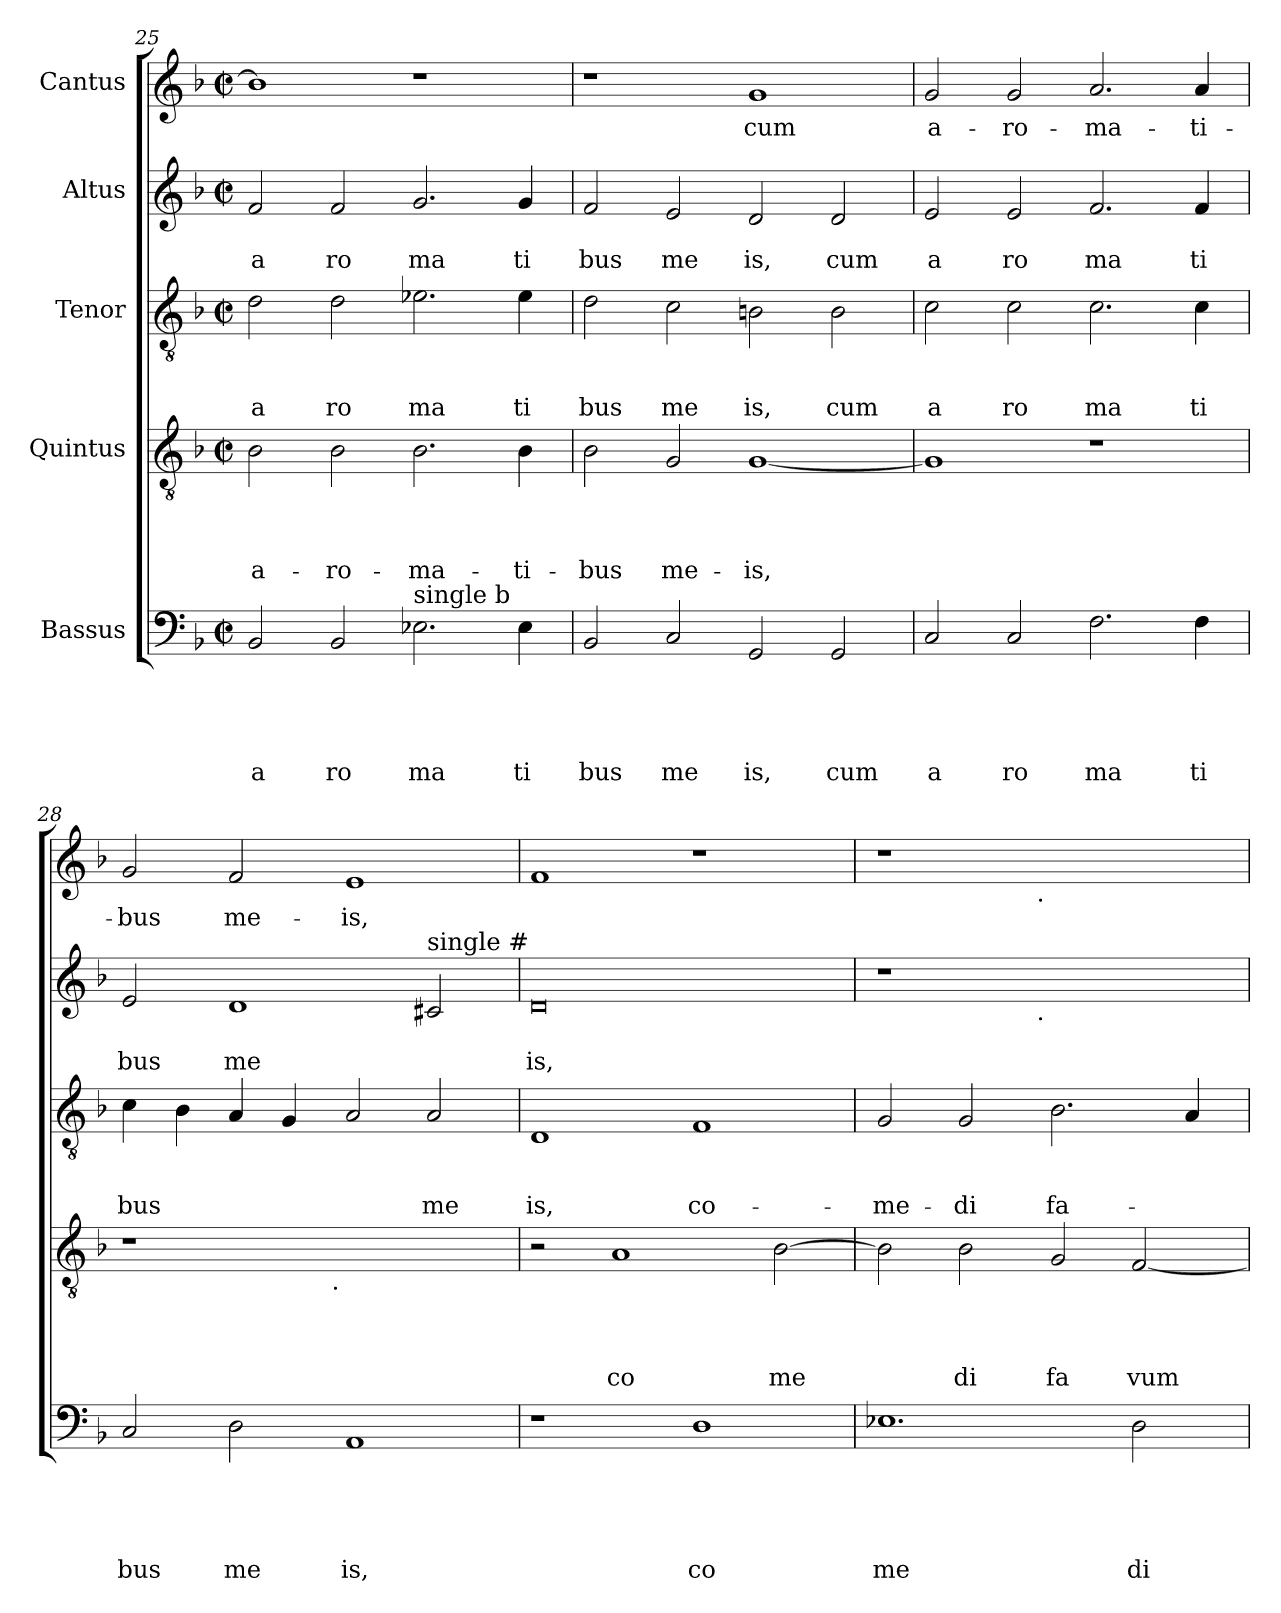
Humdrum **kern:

**kern	**text	**text	**text	**text	**text	**kern	**text	**text	**text	**text	**kern	**text	**text	**text	**kern	**text	**text	**kern	**text
*part5	*part5	*part5	*part5	*part5	*part5	*part4	*part4	*part4	*part4	*part4	*part3	*part3	*part3	*part3	*part2	*part2	*part2	*part1	*part1
*staff5	*staff5	*staff5	*staff5	*staff5	*staff5	*staff4	*staff4	*staff4	*staff4	*staff4	*staff3	*staff3	*staff3	*staff3	*staff2	*staff2	*staff2	*staff1	*staff1
*I"Bassus	*	*	*	*	*	*I"Quintus	*	*	*	*	*I"Tenor	*	*	*	*I"Altus	*	*	*I"Cantus	*
*clefF4	*	*	*	*	*	*clefGv2	*	*	*	*	*clefGv2	*	*	*	*clefG2	*	*	*clefG2	*
*k[b-]	*	*	*	*	*	*k[b-]	*	*	*	*	*k[b-]	*	*	*	*k[b-]	*	*	*k[b-]	*
*F:	*	*	*	*	*	*F:	*	*	*	*	*F:	*	*	*	*F:	*	*	*F:	*
*M2/2	*	*	*	*	*	*M2/2	*	*	*	*	*M2/2	*	*	*	*M2/2	*	*	*M2/2	*
*met(c|)	*	*	*	*	*	*met(c|)	*	*	*	*	*met(c|)	*	*	*	*met(c|)	*	*	*met(c|)	*
=25	=25	=25	=25	=25	=25	=25	=25	=25	=25	=25	=25	=25	=25	=25	=25	=25	=25	=25	=25
!	!	!	!	!	!LO:LY:b	!	!	!	!	!LO:LY:b	!	!	!	!LO:LY:b	!	!	!LO:LY:b	!	!
2BB-/	.	.	.	.	a	2B-\	.	.	.	a-	2d\	.	.	a	2f/	.	a	1b-]	.
!	!	!	!	!	!LO:LY:b	!	!	!	!	!LO:LY:b	!	!	!	!LO:LY:b	!	!	!LO:LY:b	!	!
2BB-/	.	.	.	.	ro	2B-\	.	.	.	-ro-	2d\	.	.	ro	2f/	.	ro	.	.
!LO:TX:a:t=single b	!	!	!	!	!	!	!	!	!	!	!	!	!	!	!	!	!	!	!
!	!	!	!	!	!LO:LY:b	!	!	!	!	!LO:LY:b	!	!	!	!LO:LY:b	!	!	!LO:LY:b	!	!
2.E-\	.	.	.	.	ma	2.B-\	.	.	.	-ma-	2.e-X\	.	.	ma	2.g/	.	ma	1r	.
!	!	!	!	!	!LO:LY:b	!	!	!	!	!LO:LY:b	!	!	!	!LO:LY:b	!	!	!LO:LY:b	!	!
4E-\	.	.	.	.	ti	4B-\	.	.	.	-ti-	4e-\	.	.	ti	4g/	.	ti	.	.
=26	=26	=26	=26	=26	=26	=26	=26	=26	=26	=26	=26	=26	=26	=26	=26	=26	=26	=26	=26
!	!	!	!	!	!LO:LY:b	!	!	!	!	!LO:LY:b	!	!	!	!LO:LY:b	!	!	!LO:LY:b	!	!
2BB-/	.	.	.	.	bus	2B-\	.	.	.	-bus	2d\	.	.	bus	2f/	.	bus	1r	.
!	!	!	!	!	!LO:LY:b	!	!	!	!	!LO:LY:b	!	!	!	!LO:LY:b	!	!	!LO:LY:b	!	!
2C/	.	.	.	.	me	2G/	.	.	.	me-	2c\	.	.	me	2e/	.	me	.	.
!	!	!	!	!	!LO:LY:b	!	!	!	!	!LO:LY:b	!	!	!	!LO:LY:b	!	!	!LO:LY:b	!	!LO:LY:b
2GG/	.	.	.	.	is,	[<1G	.	.	.	-is,	2Bn\	.	.	is,	2d/	.	is,	1g	cum
!	!	!	!	!	!LO:LY:b	!	!	!	!	!	!	!	!	!LO:LY:b	!	!	!LO:LY:b	!	!
2GG/	.	.	.	.	cum	.	.	.	.	.	2B\	.	.	cum	2d/	.	cum	.	.
=27	=27	=27	=27	=27	=27	=27	=27	=27	=27	=27	=27	=27	=27	=27	=27	=27	=27	=27	=27
!	!	!	!	!	!LO:LY:b	!	!	!	!	!	!	!	!	!LO:LY:b	!	!	!LO:LY:b	!	!LO:LY:b
2C/	.	.	.	.	a	1G]	.	.	.	.	2c\	.	.	a	2e/	.	a	2g/	a-
!	!	!	!	!	!LO:LY:b	!	!	!	!	!	!	!	!	!LO:LY:b	!	!	!LO:LY:b	!	!LO:LY:b
2C/	.	.	.	.	ro	.	.	.	.	.	2c\	.	.	ro	2e/	.	ro	2g/	-ro-
!	!	!	!	!	!LO:LY:b	!	!	!	!	!	!	!	!	!LO:LY:b	!	!	!LO:LY:b	!	!LO:LY:b
2.F\	.	.	.	.	ma	1r	.	.	.	.	2.c\	.	.	ma	2.f/	.	ma	2.a/	-ma-
!	!	!	!	!	!LO:LY:b	!	!	!	!	!	!	!	!	!LO:LY:b	!	!	!LO:LY:b	!	!LO:LY:b
4F\	.	.	.	.	ti	.	.	.	.	.	4c\	.	.	ti	4f/	.	ti	4a/	-ti-
=28	=28	=28	=28	=28	=28	=28	=28	=28	=28	=28	=28	=28	=28	=28	=28	=28	=28	=28	=28
!	!	!	!	!	!LO:LY:b	!	!	!	!	!	!	!	!	!LO:LY:b	!	!	!LO:LY:b	!	!LO:LY:b
*	*	*	*	*	*	*^	*	*	*	*	*	*	*	*	*	*	*	*	*
2C/	.	.	.	.	bus	1r	2ryy	.	.	.	.	4c\	.	.	bus	2e/	.	bus	2g/	-bus
.	.	.	.	.	.	.	.	.	.	.	.	4B-\	.	.	.	.	.	.	.	.
!	!	!	!	!	!LO:LY:b	!	!	!	!	!	!	!	!	!	!	!	!	!LO:LY:b	!	!LO:LY:b
2D\	.	.	.	.	me	.	4...ryy	.	.	.	.	4A/	.	.	.	1d	.	me	2f/	me-
.	.	.	.	.	.	.	.	.	.	.	.	4G/	.	.	.	.	.	.	.	.
!	!	!	!	!	!	!	!LO:TX:b:t=.	!	!	!	!	!	!	!	!	!	!	!	!	!
.	.	.	.	.	.	.	1ryy	.	.	.	.	.	.	.	.	.	.	.	.	.
!	!	!	!	!	!LO:LY:b	!	!	!	!	!	!	!	!	!	!	!	!	!	!	!LO:LY:b
1AA	.	.	.	.	is,	1ryy	.	.	.	.	.	2A/	.	.	.	.	.	.	1e	-is,
!	!	!	!	!	!	!	!	!	!	!	!	!	!	!	!	!LO:TX:a:t=single #	!	!	!	!
!	!	!	!	!	!	!	!	!	!	!	!	!	!	!	!LO:LY:b	!	!	!	!	!
.	.	.	.	.	.	.	.	.	.	.	.	2A/	.	.	me	2c#/	.	.	.	.
.	.	.	.	.	.	.	32ryy	.	.	.	.	.	.	.	.	.	.	.	.	.
!!LO:PB:g=z
=29	=29	=29	=29	=29	=29	=29	=29	=29	=29	=29	=29	=29	=29	=29	=29	=29	=29	=29	=29	=29
!	!	!	!	!	!	!	!	!	!	!	!	!	!	!	!LO:LY:b	!	!	!LO:LY:b	!	!
*	*	*	*	*	*	*v	*v	*	*	*	*	*	*	*	*	*	*	*	*	*
1r	.	.	.	.	.	2r	.	.	.	.	1D	.	.	is,	0d	.	is,	1f	.
!	!	!	!	!	!	!	!	!	!	!LO:LY:b	!	!	!	!	!	!	!	!	!
.	.	.	.	.	.	1A	.	.	.	co	.	.	.	.	.	.	.	.	.
!	!	!	!	!	!LO:LY:b	!	!	!	!	!	!	!	!	!LO:LY:b	!	!	!	!	!
1D	.	.	.	.	co	.	.	.	.	.	1F	.	.	co-	.	.	.	1r	.
!	!	!	!	!	!	!	!	!	!	!LO:LY:b	!	!	!	!	!	!	!	!	!
.	.	.	.	.	.	[>2B-\	.	.	.	me	.	.	.	.	.	.	.	.	.
=30	=30	=30	=30	=30	=30	=30	=30	=30	=30	=30	=30	=30	=30	=30	=30	=30	=30	=30	=30
!	!	!	!	!	!LO:LY:b	!	!	!	!	!	!	!	!	!LO:LY:b	!	!	!	!	!
*	*	*	*	*	*	*	*	*	*	*	*	*	*	*	*^	*	*	*^	*
1.E-X	.	.	.	.	me	2B-\]	.	.	.	.	2G/	.	.	-me-	1r	2ryy	.	.	1r	2ryy	.
!	!	!	!	!	!	!	!	!	!	!LO:LY:b	!	!	!	!LO:LY:b	!	!	!	!	!	!	!
.	.	.	.	.	.	2B-\	.	.	.	di	2G/	.	.	-di	.	4...ryy	.	.	.	4...ryy	.
!	!	!	!	!	!	!	!	!	!	!	!	!	!	!	!	!	!	!	!	!LO:TX:b:t=.	!
!	!	!	!	!	!	!	!	!	!	!	!	!	!	!	!	!LO:TX:b:t=.	!	!	!	!	!
.	.	.	.	.	.	.	.	.	.	.	.	.	.	.	.	1ryy	.	.	.	1ryy	.
!	!	!	!	!	!	!	!	!	!	!LO:LY:b	!	!	!	!LO:LY:b	!	!	!	!	!	!	!
.	.	.	.	.	.	2G/	.	.	.	fa	2.B-\	.	.	fa-	1ryy	.	.	.	1ryy	.	.
!	!	!	!	!	!LO:LY:b	!	!	!	!	!LO:LY:b	!	!	!	!	!	!	!	!	!	!	!
2D\	.	.	.	.	di	[<2F/	.	.	.	vum	.	.	.	.	.	.	.	.	.	.	.
.	.	.	.	.	.	.	.	.	.	.	4A/	.	.	.	.	.	.	.	.	.	.
.	.	.	.	.	.	.	.	.	.	.	.	.	.	.	.	32ryy	.	.	.	32ryy	.
*	*	*	*	*	*	*	*	*	*	*	*	*	*	*	*v	*v	*	*	*	*	*
*	*	*	*	*	*	*	*	*	*	*	*	*	*	*	*	*	*	*v	*v	*
=	=	=	=	=	=	=	=	=	=	=	=	=	=	=	=	=	=	=	=
*-	*-	*-	*-	*-	*-	*-	*-	*-	*-	*-	*-	*-	*-	*-	*-	*-	*-	*-	*-
